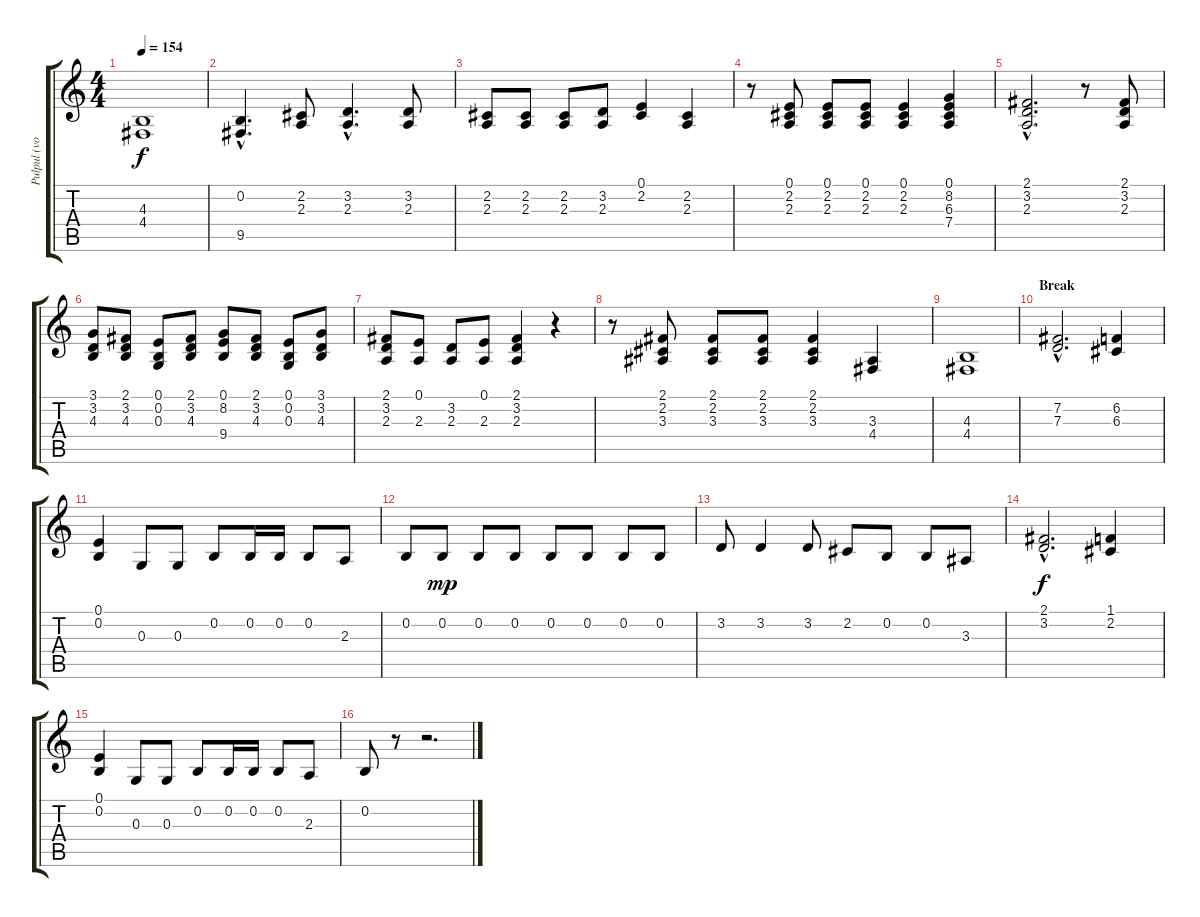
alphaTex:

\track ("Pulpul (voix)" "Pulpul (vo") {instrument cello}
\staff {score tabs}
\tuning (E4 B3 G3 D3 A2 E2) {hide}
\ts (4 4)
\tempo 154
\clef g2
\ks c
(4.3 4.4).1{dy f} |
(0.2{hac} 9.5{hac}).4{d} (2.2 2.3).8 (3.2{hac} 2.3{hac}).4{d} (3.2 2.3).8 |
(2.2 2.3).8 (2.2 2.3).8 (2.2 2.3).8 (3.2 2.3).8 (0.1 2.2).4 (2.2 2.3).4 |
r.8 (0.1 2.2 2.3).8 (0.1 2.2 2.3).8 (0.1 2.2 2.3).8 (0.1 2.2 2.3).4 (0.1 8.2 6.3 7.4).4 |
(2.1{hac} 3.2{hac} 2.3{hac}).2{d} r.8 (2.1 3.2 2.3).8 |
(3.1 3.2 4.3).8 (2.1 3.2 4.3).8 (0.1 0.2 0.3).8 (2.1 3.2 4.3).8 (0.1 8.2 9.4).8 (2.1 3.2 4.3).8 (0.1 0.2 0.3).8 (3.1 3.2 4.3).8 |
(2.1 3.2 2.3).8 (0.1 2.3).8 (3.2 2.3).8 (0.1 2.3).8 (2.1 3.2 2.3).4 r.4 |
r.8 (2.1 2.2 3.3).8 (2.1 2.2 3.3).8 (2.1 2.2 3.3).8 (2.1 2.2 3.3).4 (3.3 4.4).4 |
(4.3 4.4).1 |
\section ("" "Break")
(7.2{hac} 7.3{hac}).2{d} (6.2 6.3).4 |
(0.1 0.2).4 0.3.8 0.3.8 0.2.8 0.2.16 0.2.16 0.2.8 2.3.8 |
0.2.8 0.2.8{dy mp volume 16 balance 0} 0.2.8 0.2.8 0.2.8 0.2.8 0.2.8 0.2.8 |
3.2.8 3.2.4 3.2.8 2.2.8 0.2.8 0.2.8 3.3.8 |
(2.1{hac} 3.2{hac}).2{d dy f volume 14 balance 11} (1.1 2.2).4 |
(0.1 0.2).4 0.3.8 0.3.8 0.2.8 0.2.16 0.2.16 0.2.8 2.3.8 |
0.2.8 r.8 r.2{d}
